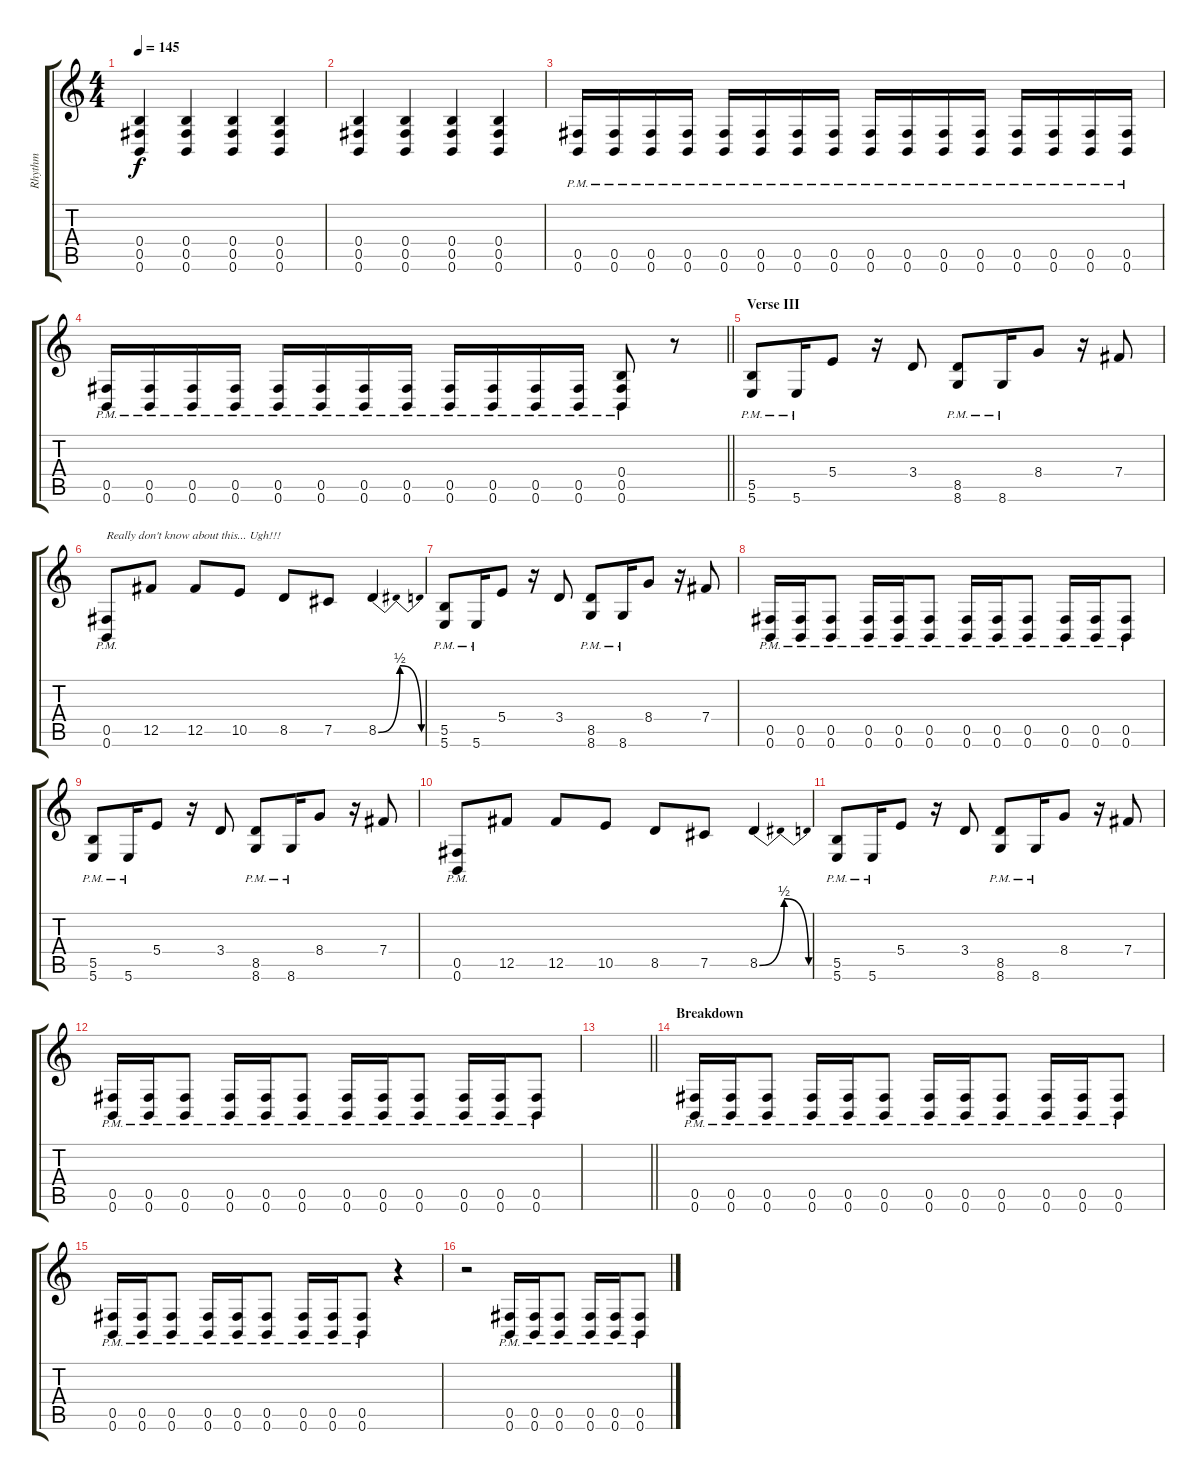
\track ("Rhythm" "Rhythm") {instrument distortionguitar}
\staff {score tabs}
\tuning (Db4 Ab3 E3 B2 Gb2 B1) {hide}
\ts (4 4)
\tempo 145
\clef g2
\ks c
(0.4 0.5 0.6).4{dy f} (0.4 0.5 0.6).4 (0.4 0.5 0.6).4 (0.4 0.5 0.6).4 |
(0.4 0.5 0.6).4 (0.4 0.5 0.6).4 (0.4 0.5 0.6).4 (0.4 0.5 0.6).4 |
(0.5{pm} 0.6{pm}).16 (0.5{pm} 0.6{pm}).16 (0.5{pm} 0.6{pm}).16 (0.5{pm} 0.6{pm}).16 (0.5{pm} 0.6{pm}).16 (0.5{pm} 0.6{pm}).16 (0.5{pm} 0.6{pm}).16 (0.5{pm} 0.6{pm}).16 (0.5{pm} 0.6{pm}).16 (0.5{pm} 0.6{pm}).16 (0.5{pm} 0.6{pm}).16 (0.5{pm} 0.6{pm}).16 (0.5{pm} 0.6{pm}).16 (0.5{pm} 0.6{pm}).16 (0.5{pm} 0.6{pm}).16 (0.5{pm} 0.6{pm}).16 |
\barLineRight lightlight
(0.5{pm} 0.6{pm}).16 (0.5{pm} 0.6{pm}).16 (0.5{pm} 0.6{pm}).16 (0.5{pm} 0.6{pm}).16 (0.5{pm} 0.6{pm}).16 (0.5{pm} 0.6{pm}).16 (0.5{pm} 0.6{pm}).16 (0.5{pm} 0.6{pm}).16 (0.5{pm} 0.6{pm}).16 (0.5{pm} 0.6{pm}).16 (0.5{pm} 0.6{pm}).16 (0.5{pm} 0.6{pm}).16 (0.4{pm} 0.5{pm} 0.6{pm}).8 r.8 |
\section ("" "Verse III")
(5.5{pm} 5.6{pm}).8 5.6{pm}.16 5.4.8 r.16 3.4.8 (8.5{pm} 8.6{pm}).8 8.6{pm}.16 8.4.8 r.16 7.4.8 |
(0.5{pm} 0.6{pm}).8{txt "Really don't know about this... Ugh!!!"} 12.5.8 12.5.8 10.5.8 8.5.8 7.5.8 8.5{be (bendrelease 0 0 30 2 30 2 60 0)}.4 |
(5.5{pm} 5.6{pm}).8 5.6{pm}.16 5.4.8 r.16 3.4.8 (8.5{pm} 8.6{pm}).8 8.6{pm}.16 8.4.8 r.16 7.4.8 |
(0.5{pm} 0.6{pm}).16 (0.5{pm} 0.6{pm}).16 (0.5{pm} 0.6{pm}).8 (0.5{pm} 0.6{pm}).16 (0.5{pm} 0.6{pm}).16 (0.5 0.6{pm}).8 (0.5{pm} 0.6{pm}).16 (0.5{pm} 0.6{pm}).16 (0.5{pm} 0.6{pm}).8 (0.5{pm} 0.6{pm}).16 (0.5{pm} 0.6{pm}).16 (0.5{pm} 0.6{pm}).8 |
(5.5{pm} 5.6{pm}).8 5.6{pm}.16 5.4.8 r.16 3.4.8 (8.5{pm} 8.6{pm}).8 8.6{pm}.16 8.4.8 r.16 7.4.8 |
(0.5{pm} 0.6{pm}).8 12.5.8 12.5.8 10.5.8 8.5.8 7.5.8 8.5{be (bendrelease 0 0 30 2 30 2 60 0)}.4 |
(5.5{pm} 5.6{pm}).8 5.6{pm}.16 5.4.8 r.16 3.4.8 (8.5{pm} 8.6{pm}).8 8.6{pm}.16 8.4.8 r.16 7.4.8 |
(0.5{pm} 0.6{pm}).16 (0.5{pm} 0.6{pm}).16 (0.5{pm} 0.6{pm}).8 (0.5{pm} 0.6{pm}).16 (0.5{pm} 0.6{pm}).16 (0.5 0.6{pm}).8 (0.5{pm} 0.6{pm}).16 (0.5{pm} 0.6{pm}).16 (0.5{pm} 0.6{pm}).8 (0.5{pm} 0.6{pm}).16 (0.5{pm} 0.6{pm}).16 (0.5{pm} 0.6{pm}).8 |
\barLineRight lightlight
|
\section ("" "Breakdown")
(0.5{pm} 0.6{pm}).16 (0.5{pm} 0.6{pm}).16 (0.5{pm} 0.6{pm}).8 (0.5{pm} 0.6{pm}).16 (0.5{pm} 0.6{pm}).16 (0.5{pm} 0.6{pm}).8 (0.5{pm} 0.6{pm}).16 (0.5{pm} 0.6{pm}).16 (0.5{pm} 0.6{pm}).8 (0.5{pm} 0.6{pm}).16 (0.5{pm} 0.6{pm}).16 (0.5{pm} 0.6{pm}).8 |
(0.5{pm} 0.6{pm}).16 (0.5{pm} 0.6{pm}).16 (0.5{pm} 0.6{pm}).8 (0.5{pm} 0.6{pm}).16 (0.5{pm} 0.6{pm}).16 (0.5{pm} 0.6{pm}).8 (0.5{pm} 0.6{pm}).16 (0.5{pm} 0.6{pm}).16 (0.5{pm} 0.6{pm}).8 r.4 |
r.2 (0.5{pm} 0.6{pm}).16 (0.5{pm} 0.6{pm}).16 (0.5{pm} 0.6{pm}).8 (0.5{pm} 0.6{pm}).16 (0.5{pm} 0.6{pm}).16 (0.5{pm} 0.6{pm}).8
